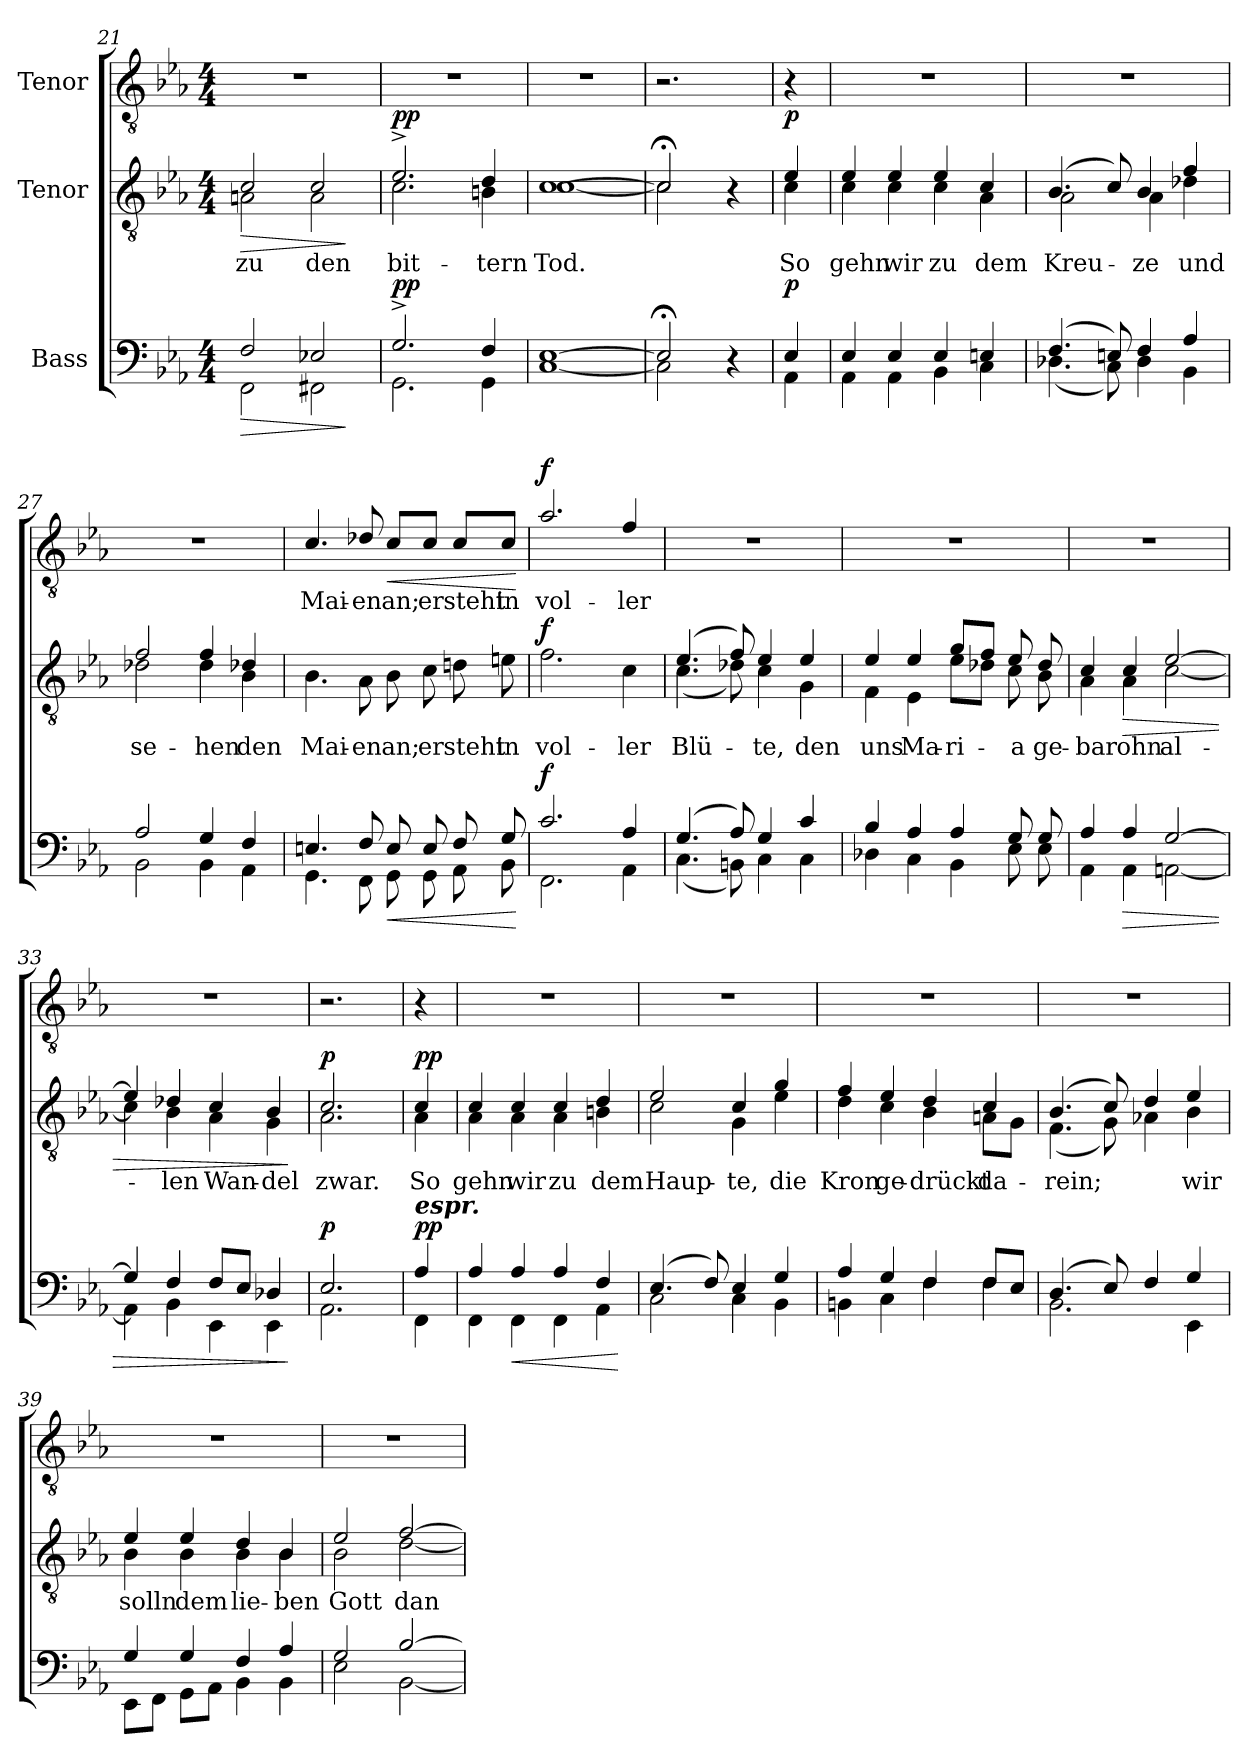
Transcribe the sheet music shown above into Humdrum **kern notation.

**kern	**dynam	**kern	**text	**dynam	**kern	**text	**dynam
*part3	*part3	*part2	*part2	*part2	*part1	*part1	*part1
*staff3	*staff3	*staff2	*staff2	*staff2	*staff1	*staff1	*staff1
*I"Bass	*	*I"Tenor	*	*	*I"Tenor	*	*
*clefF4	*	*clefGv2	*	*	*clefGv2	*	*
*k[b-e-a-]	*	*k[b-e-a-]	*	*	*k[b-e-a-]	*	*
*M4/4	*	*M4/4	*	*	*M4/4	*	*
=21	=21	=21	=21	=21	=21	=21	=21
!	!LO:HP:b	!	!LO:LY:b	!LO:HP:b	!	!	!
*^	*	*^	*	*	*	*	*
2F/	2FF\	>	2c/	2An\	-zu	>	1r	.	.
!	!	!	!	!	!LO:LY:b	!	!	!	!
2E-X/	2FF#X\	.	2c/	2A\	den	.	.	.	.
*v	*v	*	*	*	*	*	*	*	*
*	*	*v	*v	*	*	*	*	*
.	]	.	.	]	.	.	.
=22	=22	=22	=22	=22	=22	=22	=22
*^	*	*	*	*	*	*	*
!	!	!LO:DY:a	!	!LO:LY:b	!LO:DY:a	!	!	!
*	*	*	*^	*	*	*	*	*
2.G^/	2.GG\	pp	2.e-^/	2.c\	bit-	pp	1r	.	.
!	!	!	!	!	!LO:LY:b	!	!	!	!
4F/	4GG\	.	4d/	4Bn\	-tern	.	.	.	.
=23	=23	=23	=23	=23	=23	=23	=23	=23	=23
!	!	!	!	!	!LO:LY:b	!	!	!	!
[1E-	[1C	.	[1c	[1c	Tod.	.	1r	.	.
=24	=24	=24	=24	=24	=24	=24	=24	=24	=24
2E-;</]	2C\]	.	2c;</]	2c\]	.	.	2.r	.	.
4r	4ryy	.	4r	4ryy	.	.	.	.	.
!!LO:LB:g=z
=24X2	=24X2	=24X2	=24X2	=24X2	=24X2	=24X2	=24X2	=24X2	=24X2
!	!	!LO:DY:a	!	!	!LO:LY:b	!LO:DY:a	!	!	!
4E-/	4AA-\	p	4e-/	4c\	So	p	4r	.	.
=25	=25	=25	=25	=25	=25	=25	=25	=25	=25
!	!	!	!	!	!LO:LY:b	!	!	!	!
4E-/	4AA-\	.	4e-/	4c\	gehn	.	1r	.	.
!	!	!	!	!	!LO:LY:b	!	!	!	!
4E-/	4AA-\	.	4e-/	4c\	wir	.	.	.	.
!	!	!	!	!	!LO:LY:b	!	!	!	!
4E-/	4BB-\	.	4e-/	4c\	zu	.	.	.	.
!	!	!	!	!	!LO:LY:b	!	!	!	!
4En/	4C\	.	4c/	4A-\	dem	.	.	.	.
=26	=26	=26	=26	=26	=26	=26	=26	=26	=26
!	!	!	!	!	!LO:LY:b	!	!	!	!
(4.F/	(4.D-X\	.	(4.B-/	2A-\	Kreu-	.	1r	.	.
8En/)	8C\)	.	8c/)	.	.	.	.	.	.
!	!	!	!	!	!LO:LY:b	!	!	!	!
4F/	4D-\	.	4B-/	4A-\	-ze	.	.	.	.
!	!	!	!	!	!LO:LY:b	!	!	!	!
4A-/	4BB-\	.	4f/	4d-X\	und	.	.	.	.
=27	=27	=27	=27	=27	=27	=27	=27	=27	=27
!	!	!	!	!	!LO:LY:b	!	!	!	!
2A-/	2BB-\	.	2f/	2d-X\	se-	.	1r	.	.
!	!	!	!	!	!LO:LY:b	!	!	!	!
4G/	4BB-\	.	4f/	4d-\	-hen	.	.	.	.
!	!	!	!	!	!LO:LY:b	!	!	!	!
4F/	4AA-\	.	4d-X/	4B-\	den	.	.	.	.
!!LO:LB:g=z
=28	=28	=28	=28	=28	=28	=28	=28	=28	=28
!	!	!	!	!	!LO:LY:b	!	!	!LO:LY:b	!
4.En/	4.GG\	.	1ryy	4.B-\	Mai-	.	4.c/	Mai-	.
!	!	!	!	!	!LO:LY:b	!	!	!LO:LY:b	!
8F/	8FF\	.	.	8A-\	-en	.	8d-X/	-en	.
!	!	!LO:HP:b	!	!	!LO:LY:b	!	!	!LO:LY:b	!LO:HP:b
8E/	8GG\	<	.	8B-\	an;	.	8c/L	an;	<
!	!	!	!	!	!LO:LY:b	!	!	!LO:LY:b	!
8E/	8GG\	.	.	8c\	er	.	8c/J	er	.
!	!	!	!	!	!LO:LY:b	!	!	!LO:LY:b	!
8F/	8AA-\	.	.	8dn\	steht	.	8c/L	steht	.
!	!	!	!	!	!LO:LY:b	!	!	!LO:LY:b	!
8G/	8BB-\	.	.	8en\	in	.	8c/J	in	.
*v	*v	*	*	*	*	*	*	*	*
*	*	*v	*v	*	*	*	*	*
.	[	.	.	.	.	.	[
=29	=29	=29	=29	=29	=29	=29	=29
*^	*	*^	*	*	*	*	*
!	!	!LO:DY:a	!	!	!LO:LY:b	!LO:DY:a	!	!LO:LY:b	!LO:DY:a
2.c/	2.FF\	f	1rdyy	2.f\	vol-	f	2.a-/	vol-	f
!	!	!	!	!	!LO:LY:b	!	!	!LO:LY:b	!
4A-/	4AA-\	.	.	4c\	-ler	.	4f/	-ler	.
=30	=30	=30	=30	=30	=30	=30	=30	=30	=30
!	!	!	!	!	!LO:LY:b	!	!	!	!
(4.G/	(4.C\	.	(4.e-/	(4.c\	Blü-	.	1r	.	.
8A-/)	8BBn\)	.	8f/)	8d-X\)	.	.	.	.	.
!	!	!	!	!	!LO:LY:b	!	!	!	!
4G/	4C\	.	4e-/	4c\	-te,	.	.	.	.
!	!	!	!	!	!LO:LY:b	!	!	!	!
4c/	4C\	.	4e-/	4G\	den	.	.	.	.
!!LO:LB:g=z
=31	=31	=31	=31	=31	=31	=31	=31	=31	=31
!	!	!	!	!	!LO:LY:b	!	!	!	!
4B-/	4D-X\	.	4e-/	4F\	uns	.	1r	.	.
!	!	!	!	!	!LO:LY:b	!	!	!	!
4A-/	4C\	.	4e-/	4E-\	Ma-	.	.	.	.
!	!	!	!	!	!LO:LY:b	!	!	!	!
4A-/	4BB-\	.	8g/L	8e-\L	-ri-	.	.	.	.
.	.	.	8f/J	8d-X\J	.	.	.	.	.
!	!	!	!	!	!LO:LY:b	!	!	!	!
8G/	8E-\	.	8e-/	8c\	-a	.	.	.	.
!	!	!	!	!	!LO:LY:b	!	!	!	!
8G/	8E-\	.	8d-/	8B-\	ge-	.	.	.	.
=32	=32	=32	=32	=32	=32	=32	=32	=32	=32
!	!	!	!	!	!LO:LY:b	!	!	!	!
4A-/	4AA-\	.	4c/	4A-\	-bar	.	1r	.	.
!	!	!LO:HP:b	!	!	!LO:LY:b	!LO:HP:b	!	!	!
4A-/	4AA-\	>	4c/	4A-\	ohn	>	.	.	.
!	!	!	!	!	!LO:LY:b	!	!	!	!
[2G/	[2AAn\	.	[2e-/	[2c\	al-	.	.	.	.
=33	=33	=33	=33	=33	=33	=33	=33	=33	=33
4G/]	4AA\]	.	4e-/]	4c\]	.	.	1r	.	.
!	!	!	!	!	!LO:LY:b	!	!	!	!
4F/	4BB-\	.	4d-X/	4B-\	-len	.	.	.	.
!	!	!	!	!	!LO:LY:b	!	!	!	!
8F/L	4EE-\	.	4c/	4A-\	Wan-	.	.	.	.
8E-/J	.	.	.	.	.	.	.	.	.
!	!	!	!	!	!LO:LY:b	!	!	!	!
4D-X/	4EE-\	.	4B-/	4G\	-del	.	.	.	.
*v	*v	*	*	*	*	*	*	*	*
*	*	*v	*v	*	*	*	*	*
.	]	.	.	]	.	.	.
=34	=34	=34	=34	=34	=34	=34	=34
*^	*	*	*	*	*	*	*
!	!	!LO:DY:a	!	!LO:LY:b	!LO:DY:a	!	!	!
*	*	*	*^	*	*	*	*	*
2.E-/	2.AA-\	p	2.c/	2.A-\	zwar.	p	2.r	.	.
!!LO:PB:g=z
=34X3	=34X3	=34X3	=34X3	=34X3	=34X3	=34X3	=34X3	=34X3	=34X3
!LO:TX:a:Bi:t=espr.	!	!	!	!	!	!	!	!	!
!	!	!LO:DY:a	!	!	!LO:LY:b	!LO:DY:a	!	!	!
4A-/	4FF\	pp	4c/	4A-\	So	pp	4r	.	.
=35	=35	=35	=35	=35	=35	=35	=35	=35	=35
!	!	!	!	!	!LO:LY:b	!	!	!	!
4A-/	4FF\	.	4c/	4A-\	-gehn	.	1r	.	.
!	!	!LO:HP:b	!	!	!LO:LY:b	!	!	!	!
4A-/	4FF\	<	4c/	4A-\	wir	.	.	.	.
!	!	!	!	!	!LO:LY:b	!	!	!	!
4A-/	4FF\	.	4c/	4A-\	zu	.	.	.	.
!	!	!	!	!	!LO:LY:b	!	!	!	!
4F/	4AA-\	.	4d/	4Bn\	dem	.	.	.	.
*v	*v	*	*	*	*	*	*	*	*
*	*	*v	*v	*	*	*	*	*
.	[	.	.	.	.	.	.
=36	=36	=36	=36	=36	=36	=36	=36
*^	*	*	*	*	*	*	*
!	!	!	!	!LO:LY:b	!	!	!	!
*	*	*	*^	*	*	*	*	*
(4.E-/	2C\	.	2e-/	2c\	Haup-	.	1r	.	.
8F/)	.	.	.	.	.	.	.	.	.
!	!	!	!	!	!LO:LY:b	!	!	!	!
4E-/	4C\	.	4c/	4G\	-te,	.	.	.	.
!	!	!	!	!	!LO:LY:b	!	!	!	!
4G/	4BB-\	.	4g/	4e-\	die	.	.	.	.
=37	=37	=37	=37	=37	=37	=37	=37	=37	=37
!	!	!	!	!	!LO:LY:b	!	!	!	!
4A-/	4BBn\	.	4f/	4d\	Kron	.	1r	.	.
!	!	!	!	!	!LO:LY:b	!	!	!	!
4G/	4C\	.	4e-/	4c\	ge-	.	.	.	.
!	!	!	!	!	!LO:LY:b	!	!	!	!
4F/	4F\	.	4d/	4B-\	-drückt	.	.	.	.
!	!	!	!	!	!LO:LY:b	!	!	!	!
8F/L	4F\	.	4c/	8An\L	da-	.	.	.	.
8E-/J	.	.	.	8G\J	.	.	.	.	.
=38	=38	=38	=38	=38	=38	=38	=38	=38	=38
!	!	!	!	!	!LO:LY:b	!	!	!	!
(4.D/	2.BB-\	.	(4.B-/	(4.F\	-rein;	.	1r	.	.
8E-/)	.	.	8c/)	8G\)	.	.	.	.	.
4F/	.	.	4d/	4A-X\	.	.	.	.	.
!	!	!	!	!	!LO:LY:b	!	!	!	!
4G/	4EE-\	.	4e-/	4B-\	wir	.	.	.	.
!!LO:LB:g=z
=39	=39	=39	=39	=39	=39	=39	=39	=39	=39
!	!	!	!	!	!LO:LY:b	!	!	!	!
4G/	8EE-\L	.	4e-/	4B-\	solln	.	1r	.	.
.	8FF\J	.	.	.	.	.	.	.	.
!	!	!	!	!	!LO:LY:b	!	!	!	!
4G/	8GG\L	.	4e-/	4B-\	dem	.	.	.	.
.	8AA-\J	.	.	.	.	.	.	.	.
!	!	!	!	!	!LO:LY:b	!	!	!	!
4F/	4BB-\	.	4d/	4B-\	lie-	.	.	.	.
!	!	!	!	!	!LO:LY:b	!	!	!	!
4A-/	4BB-\	.	4B-/	4B-\	-ben	.	.	.	.
=40	=40	=40	=40	=40	=40	=40	=40	=40	=40
!	!	!	!	!	!LO:LY:b	!	!	!	!
2G/	2E-\	.	2e-/	2B-\	Gott	.	1r	.	.
!	!	!	!	!	!LO:LY:b	!	!	!	!
[2B-/	[2BB-\	.	[2f/	[2d\	dan-	.	.	.	.
*v	*v	*	*	*	*	*	*	*	*
*	*	*v	*v	*	*	*	*	*
=	=	=	=	=	=	=	=
*-	*-	*-	*-	*-	*-	*-	*-
